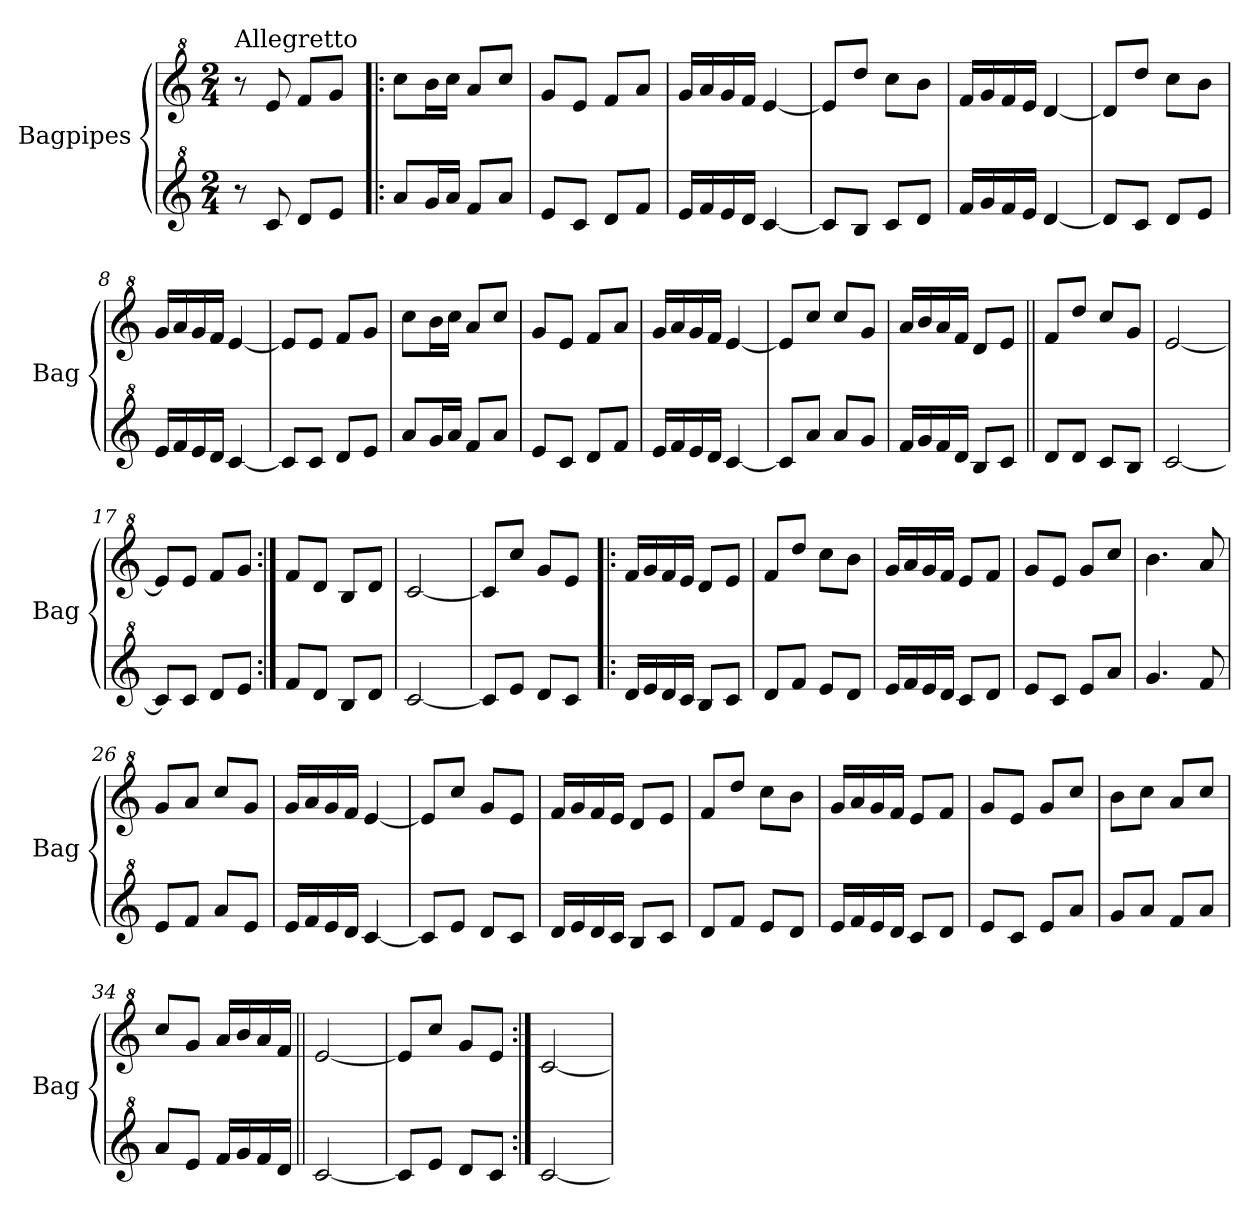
**kern	**kern
*part2	*part1
*staff2	*staff1
*I"Bagpipes	*I"Bagpipes
*I'Bag	*I'Bag
*clefG^2	*clefG^2
*k[]	*k[]
*C:	*C:
*M2/4	*M2/4
=1	=1
!	!LO:TX:a:t=Allegretto
8r	8r
8cc/	8ee/
8dd/L	8ff/L
8ee/J	8gg/J
=2!|:	=2!|:
8aa/L	8ccc\L
16gg/L	16bb\L
16aa/JJ	16ccc\JJ
8ff/L	8aa/L
8aa/J	8ccc/J
=3	=3
8ee/L	8gg/L
8cc/J	8ee/J
8dd/L	8ff/L
8ff/J	8aa/J
=4	=4
16ee/LL	16gg/LL
16ff/	16aa/
16ee/	16gg/
16dd/JJ	16ff/JJ
[4cc/	[4ee/
=5	=5
8cc/L]	8ee/L]
8b/J	8ddd/J
8cc/L	8ccc\L
8dd/J	8bb\J
=6	=6
16ff/LL	16ff/LL
16gg/	16gg/
16ff/	16ff/
16ee/JJ	16ee/JJ
[4dd/	[4dd/
=7	=7
8dd/L]	8dd/L]
8cc/J	8ddd/J
8dd/L	8ccc\L
8ee/J	8bb\J
=8	=8
16ee/LL	16gg/LL
16ff/	16aa/
16ee/	16gg/
16dd/JJ	16ff/JJ
[4cc/	[4ee/
!!LO:LB:g=z
=9	=9
8cc/L]	8ee/L]
8cc/J	8ee/J
8dd/L	8ff/L
8ee/J	8gg/J
=10	=10
8aa/L	8ccc\L
16gg/L	16bb\L
16aa/JJ	16ccc\JJ
8ff/L	8aa/L
8aa/J	8ccc/J
=11	=11
8ee/L	8gg/L
8cc/J	8ee/J
8dd/L	8ff/L
8ff/J	8aa/J
=12	=12
16ee/LL	16gg/LL
16ff/	16aa/
16ee/	16gg/
16dd/JJ	16ff/JJ
[4cc/	[4ee/
=13	=13
8cc/L]	8ee/L]
8aa/J	8ccc/J
8aa/L	8ccc/L
8gg/J	8gg/J
=14	=14
16ff/LL	16aa/LL
16gg/	16bb/
16ff/	16aa/
16dd/JJ	16ff/JJ
8b/L	8dd/L
8cc/J	8ee/J
=15||	=15||
8dd/L	8ff/L
8dd/J	8ddd/J
8cc/L	8ccc/L
8b/J	8gg/J
=16	=16
[2cc/	[2ee/
=17	=17
8cc/L]	8ee/L]
8cc/J	8ee/J
8dd/L	8ff/L
8ee/J	8gg/J
!!LO:LB:g=z
=18:|!	=18:|!
8ff/L	8ff/L
8dd/J	8dd/J
8b/L	8b/L
8dd/J	8dd/J
=19	=19
[2cc/	[2cc/
=20	=20
8cc/L]	8cc/L]
8ee/J	8ccc/J
8dd/L	8gg/L
8cc/J	8ee/J
=21!|:	=21!|:
16dd/LL	16ff/LL
16ee/	16gg/
16dd/	16ff/
16cc/JJ	16ee/JJ
8b/L	8dd/L
8cc/J	8ee/J
=22	=22
8dd/L	8ff/L
8ff/J	8ddd/J
8ee/L	8ccc\L
8dd/J	8bb\J
=23	=23
16ee/LL	16gg/LL
16ff/	16aa/
16ee/	16gg/
16dd/JJ	16ff/JJ
8cc/L	8ee/L
8dd/J	8ff/J
=24	=24
8ee/L	8gg/L
8cc/J	8ee/J
8ee/L	8gg/L
8aa/J	8ccc/J
=25	=25
4.gg/	4.bb\
8ff/	8aa/
=26	=26
8ee/L	8gg/L
8ff/J	8aa/J
8aa/L	8ccc/L
8ee/J	8gg/J
!!LO:LB:g=z
=27	=27
16ee/LL	16gg/LL
16ff/	16aa/
16ee/	16gg/
16dd/JJ	16ff/JJ
[4cc/	[4ee/
=28	=28
8cc/L]	8ee/L]
8ee/J	8ccc/J
8dd/L	8gg/L
8cc/J	8ee/J
=29	=29
16dd/LL	16ff/LL
16ee/	16gg/
16dd/	16ff/
16cc/JJ	16ee/JJ
8b/L	8dd/L
8cc/J	8ee/J
=30	=30
8dd/L	8ff/L
8ff/J	8ddd/J
8ee/L	8ccc\L
8dd/J	8bb\J
=31	=31
16ee/LL	16gg/LL
16ff/	16aa/
16ee/	16gg/
16dd/JJ	16ff/JJ
8cc/L	8ee/L
8dd/J	8ff/J
=32	=32
8ee/L	8gg/L
8cc/J	8ee/J
8ee/L	8gg/L
8aa/J	8ccc/J
=33	=33
8gg/L	8bb\L
8aa/J	8ccc\J
8ff/L	8aa/L
8aa/J	8ccc/J
=34	=34
8aa/L	8ccc/L
8ee/J	8gg/J
16ff/LL	16aa/LL
16gg/	16bb/
16ff/	16aa/
16dd/JJ	16ff/JJ
!!LO:LB:g=z
=35||	=35||
[2cc/	[2ee/
=36	=36
8cc/L]	8ee/L]
8ee/J	8ccc/J
8dd/L	8gg/L
8cc/J	8ee/J
=37:|!	=37:|!
[2cc/	[2cc/
=	=
*-	*-
